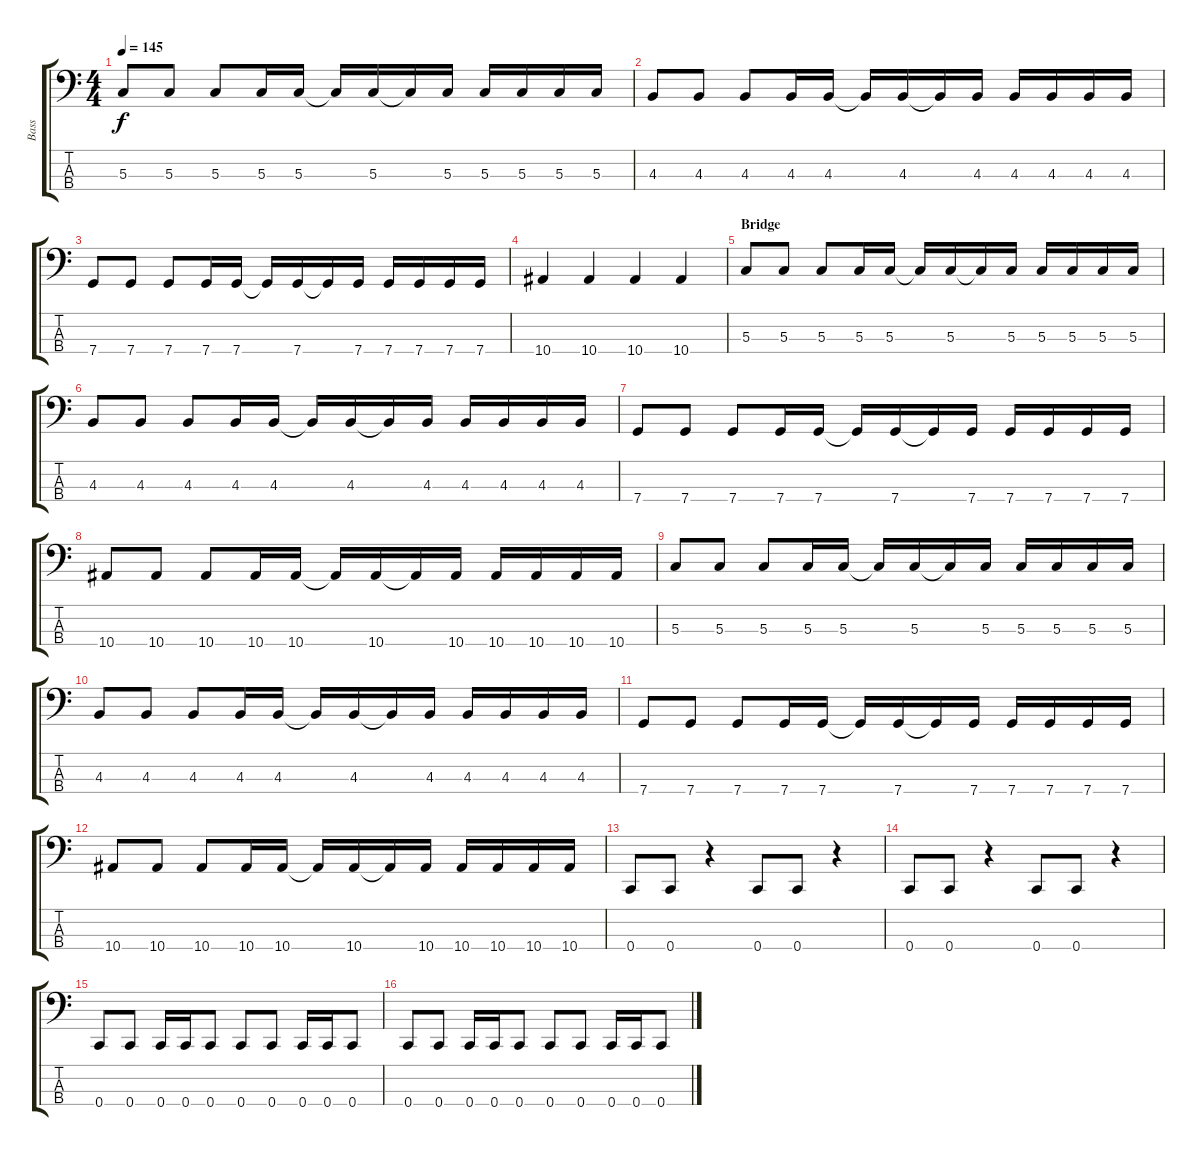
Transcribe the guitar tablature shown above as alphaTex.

\track ("Bass" "Bass") {instrument electricbasspick}
\staff {score tabs}
\tuning (F2 C2 G1 C1) {hide}
\ts (4 4)
\tempo 145
\clef f4
\ks c
5.3.8{dy f} 5.3.8 5.3.8 5.3.16 5.3.16 5.3{t}.16 5.3.16 5.3{t}.16 5.3.16 5.3.16 5.3.16 5.3.16 5.3.16 |
4.3.8 4.3.8 4.3.8 4.3.16 4.3.16 4.3{t}.16 4.3.16 4.3{t}.16 4.3.16 4.3.16 4.3.16 4.3.16 4.3.16 |
7.4.8 7.4.8 7.4.8 7.4.16 7.4.16 7.4{t}.16 7.4.16 7.4{t}.16 7.4.16 7.4.16 7.4.16 7.4.16 7.4.16 |
10.4.4 10.4.4 10.4.4 10.4.4 |
\section ("" "Bridge")
5.3.8 5.3.8 5.3.8 5.3.16 5.3.16 5.3{t}.16 5.3.16 5.3{t}.16 5.3.16 5.3.16 5.3.16 5.3.16 5.3.16 |
4.3.8 4.3.8 4.3.8 4.3.16 4.3.16 4.3{t}.16 4.3.16 4.3{t}.16 4.3.16 4.3.16 4.3.16 4.3.16 4.3.16 |
7.4.8 7.4.8 7.4.8 7.4.16 7.4.16 7.4{t}.16 7.4.16 7.4{t}.16 7.4.16 7.4.16 7.4.16 7.4.16 7.4.16 |
10.4.8 10.4.8 10.4.8 10.4.16 10.4.16 10.4{t}.16 10.4.16 10.4{t}.16 10.4.16 10.4.16 10.4.16 10.4.16 10.4.16 |
5.3.8 5.3.8 5.3.8 5.3.16 5.3.16 5.3{t}.16 5.3.16 5.3{t}.16 5.3.16 5.3.16 5.3.16 5.3.16 5.3.16 |
4.3.8 4.3.8 4.3.8 4.3.16 4.3.16 4.3{t}.16 4.3.16 4.3{t}.16 4.3.16 4.3.16 4.3.16 4.3.16 4.3.16 |
7.4.8 7.4.8 7.4.8 7.4.16 7.4.16 7.4{t}.16 7.4.16 7.4{t}.16 7.4.16 7.4.16 7.4.16 7.4.16 7.4.16 |
10.4.8 10.4.8 10.4.8 10.4.16 10.4.16 10.4{t}.16 10.4.16 10.4{t}.16 10.4.16 10.4.16 10.4.16 10.4.16 10.4.16 |
0.4.8 0.4.8 r.4 0.4.8 0.4.8 r.4 |
0.4.8 0.4.8 r.4 0.4.8 0.4.8 r.4 |
0.4.8 0.4.8 0.4.16 0.4.16 0.4.8 0.4.8 0.4.8 0.4.16 0.4.16 0.4.8 |
0.4.8 0.4.8 0.4.16 0.4.16 0.4.8 0.4.8 0.4.8 0.4.16 0.4.16 0.4.8
